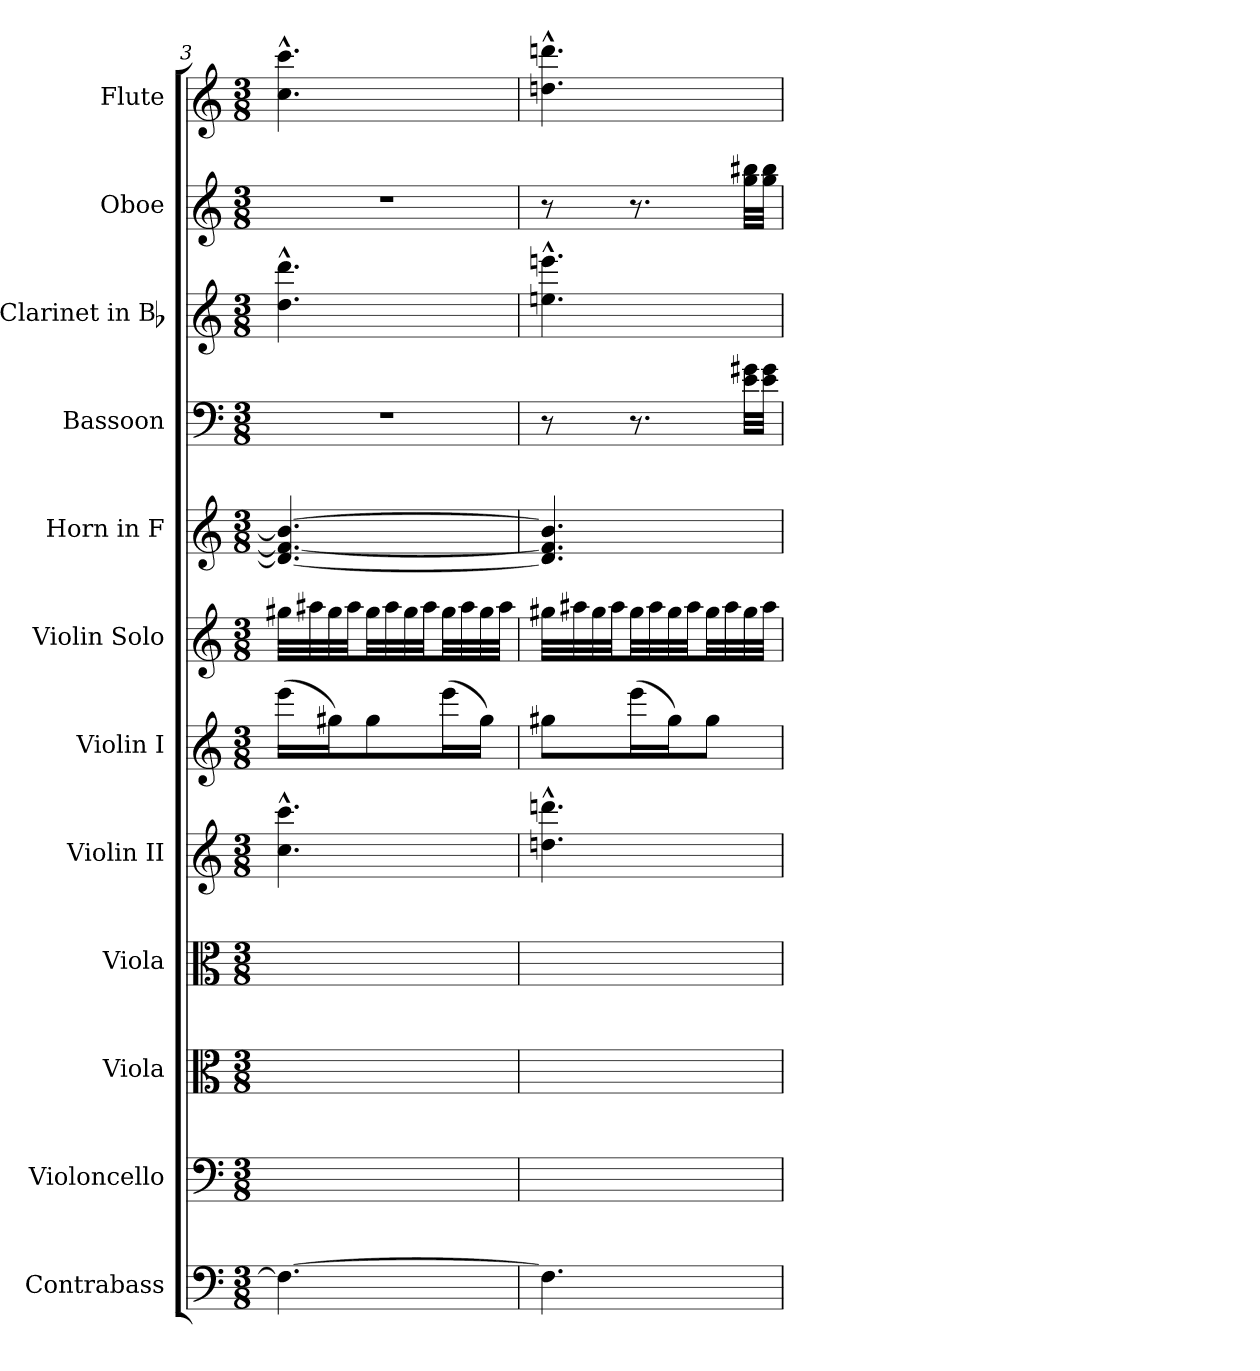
**kern	**kern	**kern	**kern	**kern	**kern	**kern	**kern	**kern	**kern	**kern	**kern
*part12	*part11	*part10	*part9	*part8	*part7	*part6	*part5	*part4	*part3	*part2	*part1
*staff12	*staff11	*staff10	*staff9	*staff8	*staff7	*staff6	*staff5	*staff4	*staff3	*staff2	*staff1
*I"Contrabass	*I"Violoncello	*I"Viola	*I"Viola	*I"Violin II	*I"Violin I	*I"Violin Solo	*I"Horn in F	*I"Bassoon	*I"Clarinet in Bb	*I"Oboe	*I"Flute
*I'Cb.	*I'Vc.	*I'Vla.	*I'Vla.	*I'Vln. II	*I'Vln. I	*I'Vln.	*I'Hn.	*I'Bsn.	*I'Cl.	*I'Ob.	*I'Fl.
*clefF4	*clefF4	*clefC3	*clefC3	*clefG2	*clefG2	*clefG2	*clefG2	*clefF4	*clefG2	*clefG2	*clefG2
*ITrd7c12	*	*	*	*	*	*	*ITrd4c7	*	*ITrd1c2	*	*
*k[]	*k[]	*k[]	*k[]	*k[]	*k[]	*k[]	*k[b-]	*k[]	*k[b-e-]	*k[]	*k[]
*M3/8	*M3/8	*M3/8	*M3/8	*M3/8	*M3/8	*M3/8	*M3/8	*M3/8	*M3/8	*M3/8	*M3/8
=3	=3	=3	=3	=3	=3	=3	=3	=3	=3	=3	=3
4.FF#_	8%3ryy	32ryy	32ryy	4.cc^^ 4.ccc^^	(16eee\LL	32gg#XLLL	4.G-_ 4.B-_ 4.e_	8%3r	4.cc^^ 4.ccc^^	8%3r	4.cc^^ 4.ccc^^
.	.	32ryy	32ryy	.	.	32aa#X	.	.	.	.	.
.	.	16ryy	16ryy	.	16gg#X\J)	32gg#	.	.	.	.	.
.	.	.	.	.	.	32aa#JJ	.	.	.	.	.
.	.	8ryy	8ryy	.	8gg#\	32gg#LL	.	.	.	.	.
.	.	.	.	.	.	32aa#	.	.	.	.	.
.	.	.	.	.	.	32gg#	.	.	.	.	.
.	.	.	.	.	.	32aa#JJ	.	.	.	.	.
.	.	8ryy	8ryy	.	(16eee\L	32gg#LL	.	.	.	.	.
.	.	.	.	.	.	32aa#	.	.	.	.	.
.	.	.	.	.	16gg#\JJ)	32gg#	.	.	.	.	.
.	.	.	.	.	.	32aa#JJJ	.	.	.	.	.
=4	=4	=4	=4	=4	=4	=4	=4	=4	=4	=4	=4
4.FF#]	8%3ryy	8%3ryy	8%3ryy	4.ddn^^ 4.dddn^^	8gg#X\L	32gg#XLLL	4.G-] 4.B-] 4.e]	8r	4.ddn^^ 4.dddn^^	8r	4.ddn^^ 4.dddn^^
.	.	.	.	.	.	32aa#X	.	.	.	.	.
.	.	.	.	.	.	32gg#	.	.	.	.	.
.	.	.	.	.	.	32aa#JJ	.	.	.	.	.
.	.	.	.	.	(16eee\L	32gg#LL	.	8.r	.	8.r	.
.	.	.	.	.	.	32aa#	.	.	.	.	.
.	.	.	.	.	16gg#\J)	32gg#	.	.	.	.	.
.	.	.	.	.	.	32aa#JJ	.	.	.	.	.
.	.	.	.	.	8gg#\J	32gg#LL	.	.	.	.	.
.	.	.	.	.	.	32aa#	.	.	.	.	.
.	.	.	.	.	.	32gg#	.	32e 32g#XLLL	.	32gg 32bb#XLLL	.
.	.	.	.	.	.	32aa#JJJ	.	32e 32g#JJJ	.	32gg 32bb#JJJ	.
=	=	=	=	=	=	=	=	=	=	=	=
*-	*-	*-	*-	*-	*-	*-	*-	*-	*-	*-	*-
